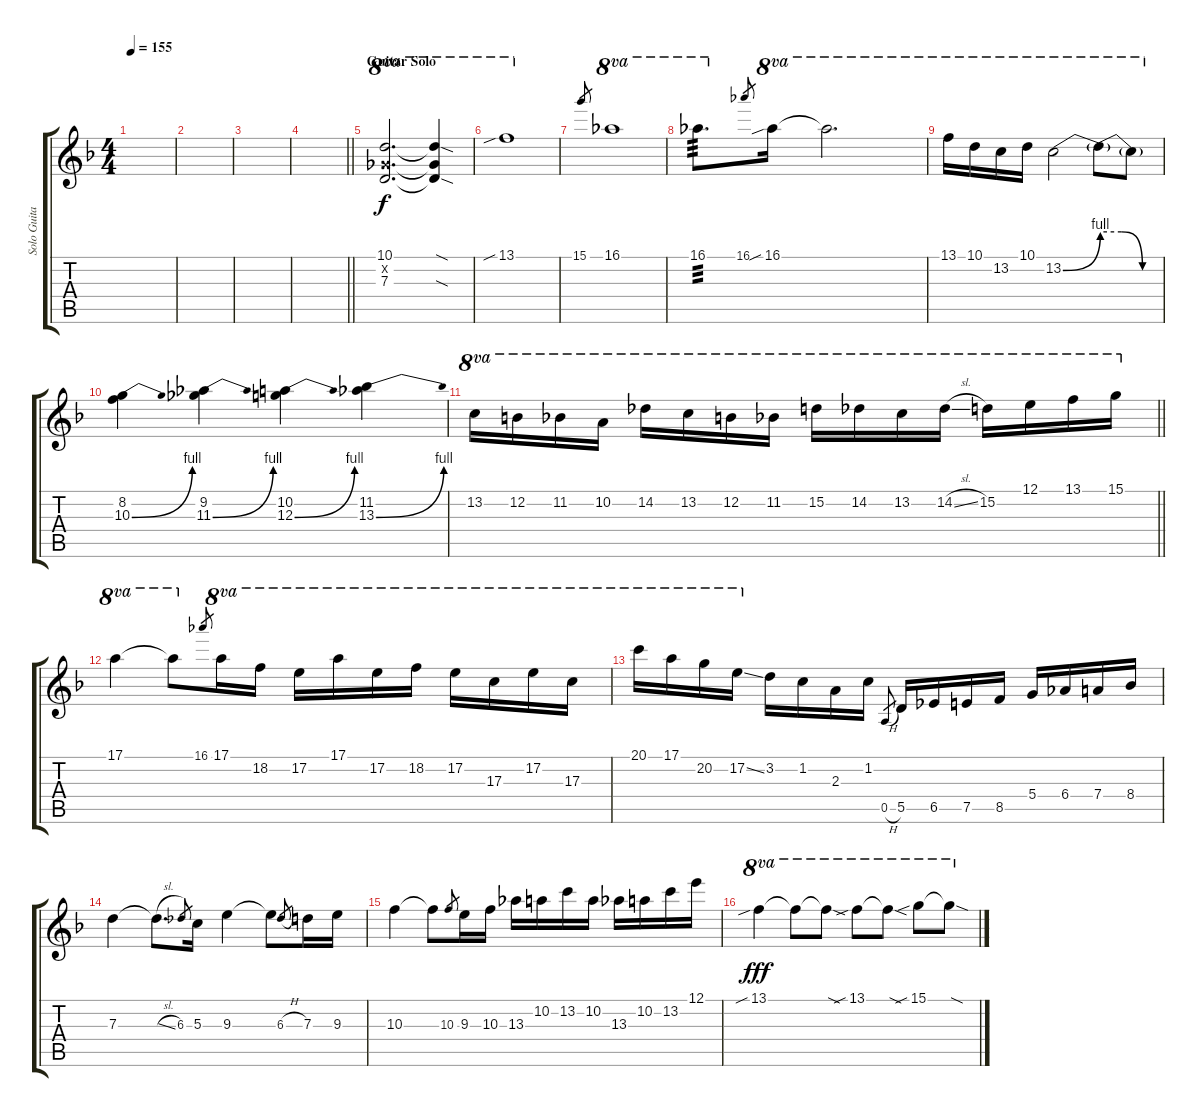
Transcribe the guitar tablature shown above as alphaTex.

\track ("Solo Guitar 1" "Solo Guita") {instrument distortionguitar}
\staff {score tabs}
\tuning (E4 B3 G3 D3 A2 D2) {hide}
\ts (4 4)
\tempo 155
\clef g2
\ks f
|
|
|
\barLineRight lightlight
|
\section ("" "Guitar Solo")
(10.1 7.2{x} 7.3).2{d ot 8va} (10.1{sod t} 7.2{t} 7.3{sod t}).4{ot 8va} |
13.1{sib}.1{ot 8va} |
15.1.8{gr} 16.1.1{ot 8va} |
16.1.8{d ot 8va tp 3} 16.1.8{gr} 16.1{sib}.16{ot 8va} 16.1{t}.2{d ot 8va} |
13.1.16{ot 8va dy f} 10.1.16{ot 8va} 13.2.16{ot 8va} 10.1.16{ot 8va} 13.2{be (bend 0 0 60 4)}.2{ot 8va} 13.2{be (custom 0 4 20 4 40 0 60 0) t}.8{ot 8va} 13.2{t}.8{ot 8va} |
(8.2 10.3{be (bend 0 0 60 4)}).4 (9.2 11.3{be (bend 0 0 60 4)}).4 (10.2 12.3{be (bend 0 0 60 4)}).4 (11.2 13.3{be (bend 0 0 60 4)}).4 |
\barLineRight lightlight
13.2.16{ot 8va} 12.2.16{ot 8va} 11.2.16{ot 8va} 10.2.16{ot 8va} 14.2.16{ot 8va} 13.2.16{ot 8va} 12.2.16{ot 8va} 11.2.16{ot 8va} 15.2.16{ot 8va} 14.2.16{ot 8va} 13.2.16{ot 8va} 14.2{sl}.16{ot 8va} 15.2.16{ot 8va} 12.1.16{ot 8va} 13.1.16{ot 8va} 15.1.16{ot 8va} |
17.1.4{ot 8va} 17.1{t}.8{ot 8va} 16.1.8{gr} 17.1.16{ot 8va} 18.2.16{ot 8va} 17.2.16{ot 8va} 17.1.16{ot 8va} 17.2.16{ot 8va} 18.2.16{ot 8va} 17.2.16{ot 8va} 17.3.16{ot 8va} 17.2.16{ot 8va} 17.3.16{ot 8va} |
20.1.16{ot 8va} 17.1.16{ot 8va} 20.2.16{ot 8va} 17.2{ss}.16{ot 8va} 3.2.16 1.2.16 2.3.16 1.2.16 0.5{h}.8{gr} 5.5.16 6.5.16 7.5.16 8.5.16 5.4.16 6.4.16 7.4.16 8.4.16 |
7.3.4 7.3{sl t}.8{d} 6.3.8{gr} 5.3.16 9.3.4 9.3{t}.8 6.3{h}.8{gr} 7.3.16 9.3.16 |
10.3.4 10.3{t}.8 10.3.8{gr} 9.3.16 10.3.16 13.3.16 10.2.16 13.2.16 10.2.16 13.3.16 10.2.16 13.2.16 12.1.16 |
13.1{sib}.4{ot 8va dy fff} 13.1{t}.8{ot 8va} 13.1{sod t}.8{ot 8va} 13.1{sib}.8{ot 8va} 13.1{sod t}.8{ot 8va} 15.1{sib}.8{ot 8va} 15.1{sod t}.8{ot 8va}
